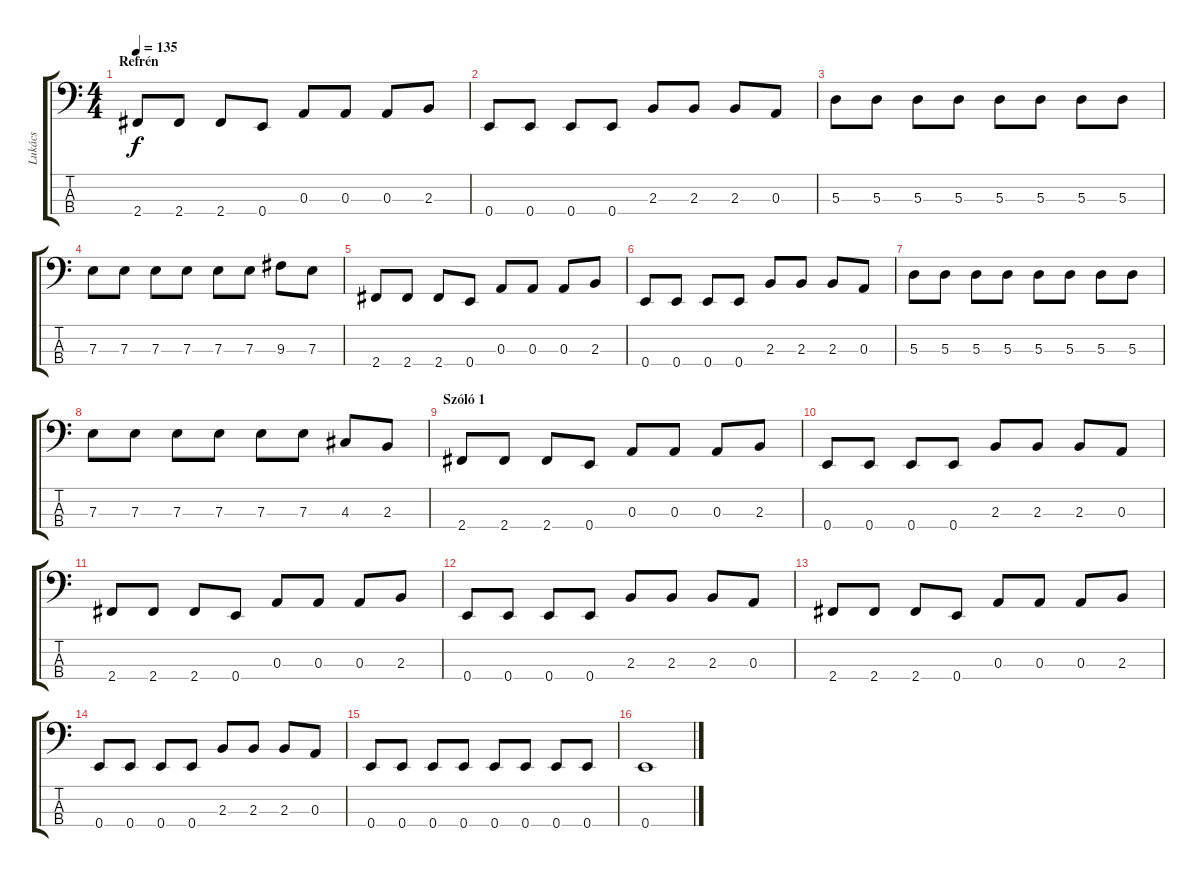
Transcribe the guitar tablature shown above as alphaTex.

\track ("Lukács" "Lukács") {instrument electricbasspick}
\staff {score tabs}
\tuning (G2 D2 A1 E1) {hide}
\ts (4 4)
\section ("" "Refrén")
\tempo 135
\clef f4
\ks c
2.4.8{dy f} 2.4.8 2.4.8 0.4.8 0.3.8 0.3.8 0.3.8 2.3.8 |
0.4.8 0.4.8 0.4.8 0.4.8 2.3.8 2.3.8 2.3.8 0.3.8 |
5.3.8 5.3.8 5.3.8 5.3.8 5.3.8 5.3.8 5.3.8 5.3.8 |
7.3.8 7.3.8 7.3.8 7.3.8 7.3.8 7.3.8 9.3.8 7.3.8 |
2.4.8 2.4.8 2.4.8 0.4.8 0.3.8 0.3.8 0.3.8 2.3.8 |
0.4.8 0.4.8 0.4.8 0.4.8 2.3.8 2.3.8 2.3.8 0.3.8 |
5.3.8 5.3.8 5.3.8 5.3.8 5.3.8 5.3.8 5.3.8 5.3.8 |
7.3.8 7.3.8 7.3.8 7.3.8 7.3.8 7.3.8 4.3.8 2.3.8 |
\section ("" "Szóló 1")
2.4.8 2.4.8 2.4.8 0.4.8 0.3.8 0.3.8 0.3.8 2.3.8 |
0.4.8 0.4.8 0.4.8 0.4.8 2.3.8 2.3.8 2.3.8 0.3.8 |
2.4.8 2.4.8 2.4.8 0.4.8 0.3.8 0.3.8 0.3.8 2.3.8 |
0.4.8 0.4.8 0.4.8 0.4.8 2.3.8 2.3.8 2.3.8 0.3.8 |
2.4.8 2.4.8 2.4.8 0.4.8 0.3.8 0.3.8 0.3.8 2.3.8 |
0.4.8 0.4.8 0.4.8 0.4.8 2.3.8 2.3.8 2.3.8 0.3.8 |
0.4.8 0.4.8 0.4.8 0.4.8 0.4.8 0.4.8 0.4.8 0.4.8 |
0.4.1
